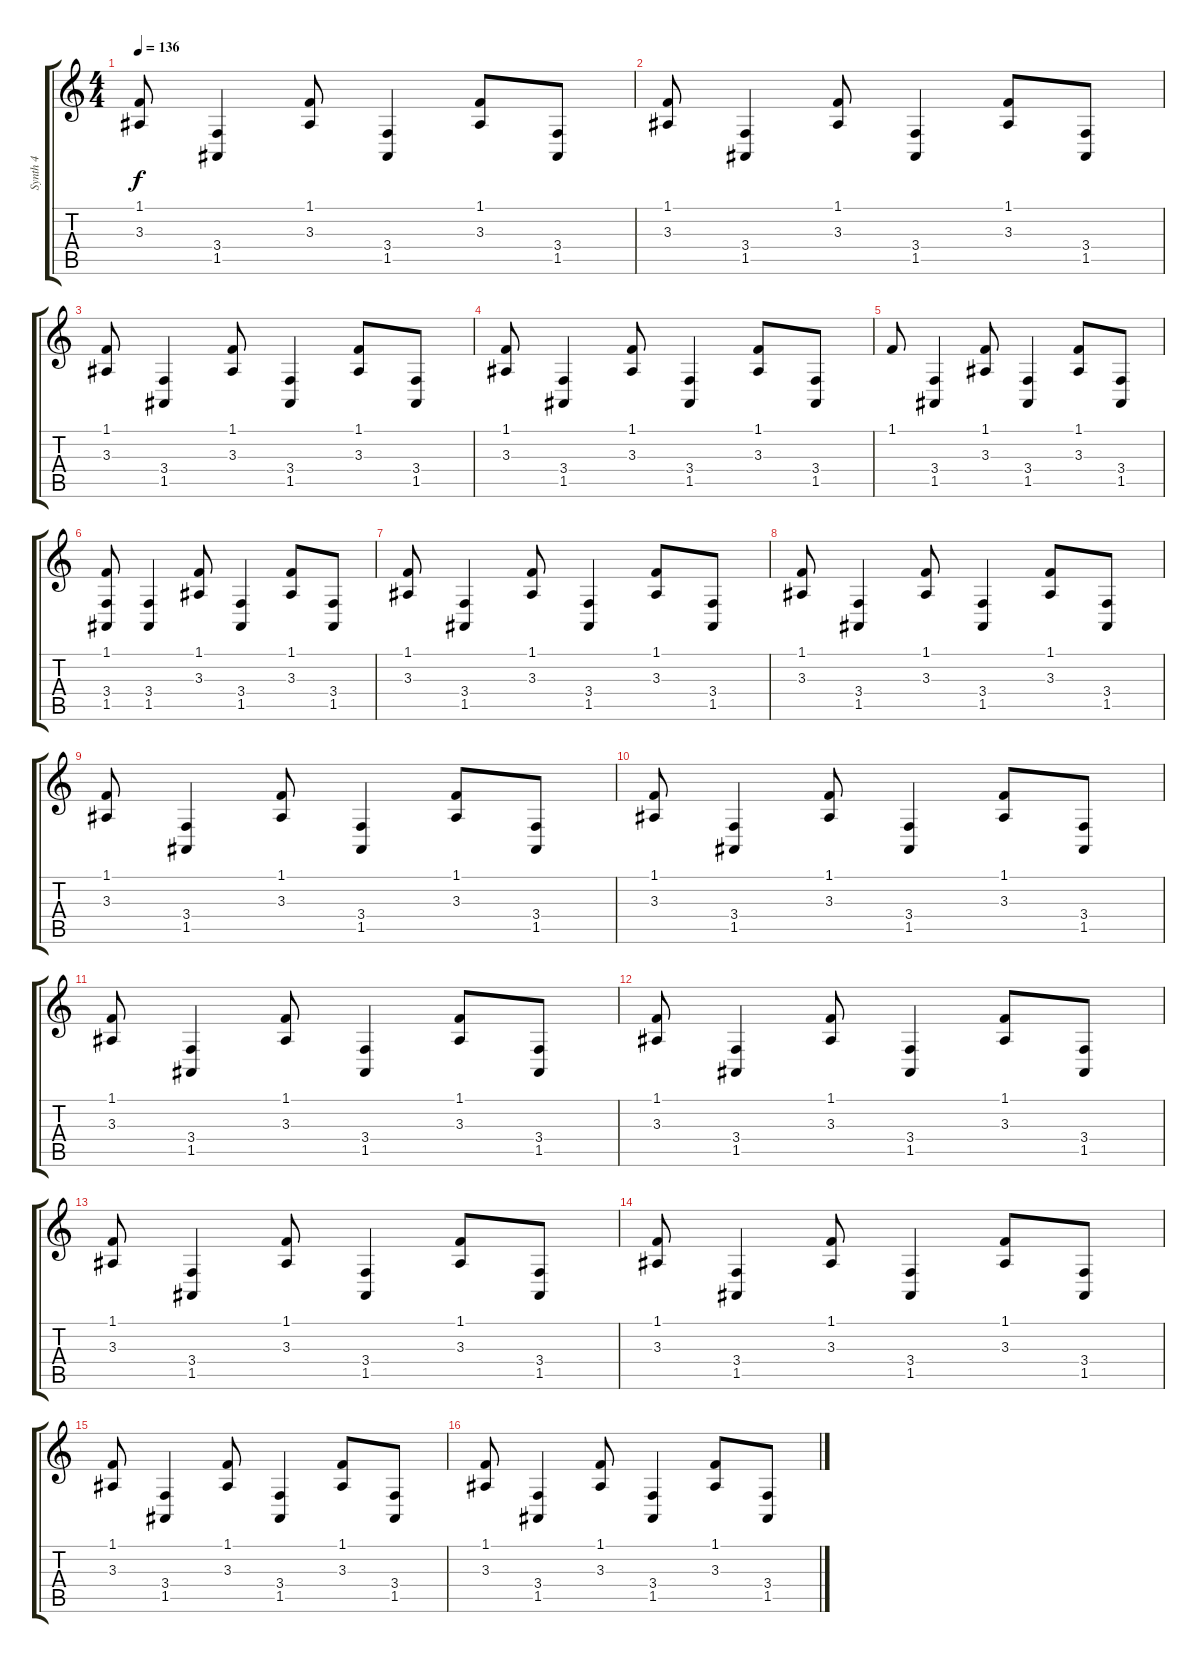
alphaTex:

\track ("Synth 4" "Synth 4") {instrument lead1square}
\staff {score tabs}
\tuning (E4 B3 G3 D3 A2 E2) {hide}
\ts (4 4)
\tempo 136
\clef g2
\ks c
(1.1 3.3).8{dy f} (3.4 1.5).4 (1.1 3.3).8 (3.4 1.5).4 (1.1 3.3).8 (3.4 1.5).8 |
(1.1 3.3).8 (3.4 1.5).4 (1.1 3.3).8 (3.4 1.5).4 (1.1 3.3).8 (3.4 1.5).8 |
(1.1 3.3).8 (3.4 1.5).4 (1.1 3.3).8 (3.4 1.5).4 (1.1 3.3).8 (3.4 1.5).8 |
(1.1 3.3).8 (3.4 1.5).4 (1.1 3.3).8 (3.4 1.5).4 (1.1 3.3).8 (3.4 1.5).8 |
1.1.8 (3.4 1.5).4 (1.1 3.3).8 (3.4 1.5).4 (1.1 3.3).8 (3.4 1.5).8 |
(1.1 3.4 1.5).8 (3.4 1.5).4 (1.1 3.3).8 (3.4 1.5).4 (1.1 3.3).8 (3.4 1.5).8 |
(1.1 3.3).8 (3.4 1.5).4 (1.1 3.3).8 (3.4 1.5).4 (1.1 3.3).8 (3.4 1.5).8 |
(1.1 3.3).8 (3.4 1.5).4 (1.1 3.3).8 (3.4 1.5).4 (1.1 3.3).8 (3.4 1.5).8 |
(1.1 3.3).8 (3.4 1.5).4 (1.1 3.3).8 (3.4 1.5).4 (1.1 3.3).8 (3.4 1.5).8 |
(1.1 3.3).8 (3.4 1.5).4 (1.1 3.3).8 (3.4 1.5).4 (1.1 3.3).8 (3.4 1.5).8 |
(1.1 3.3).8 (3.4 1.5).4 (1.1 3.3).8 (3.4 1.5).4 (1.1 3.3).8 (3.4 1.5).8 |
(1.1 3.3).8 (3.4 1.5).4 (1.1 3.3).8 (3.4 1.5).4 (1.1 3.3).8 (3.4 1.5).8 |
(1.1 3.3).8 (3.4 1.5).4 (1.1 3.3).8 (3.4 1.5).4 (1.1 3.3).8 (3.4 1.5).8 |
(1.1 3.3).8 (3.4 1.5).4 (1.1 3.3).8 (3.4 1.5).4 (1.1 3.3).8 (3.4 1.5).8 |
(1.1 3.3).8 (3.4 1.5).4 (1.1 3.3).8 (3.4 1.5).4 (1.1 3.3).8 (3.4 1.5).8 |
(1.1 3.3).8 (3.4 1.5).4 (1.1 3.3).8 (3.4 1.5).4 (1.1 3.3).8 (3.4 1.5).8
